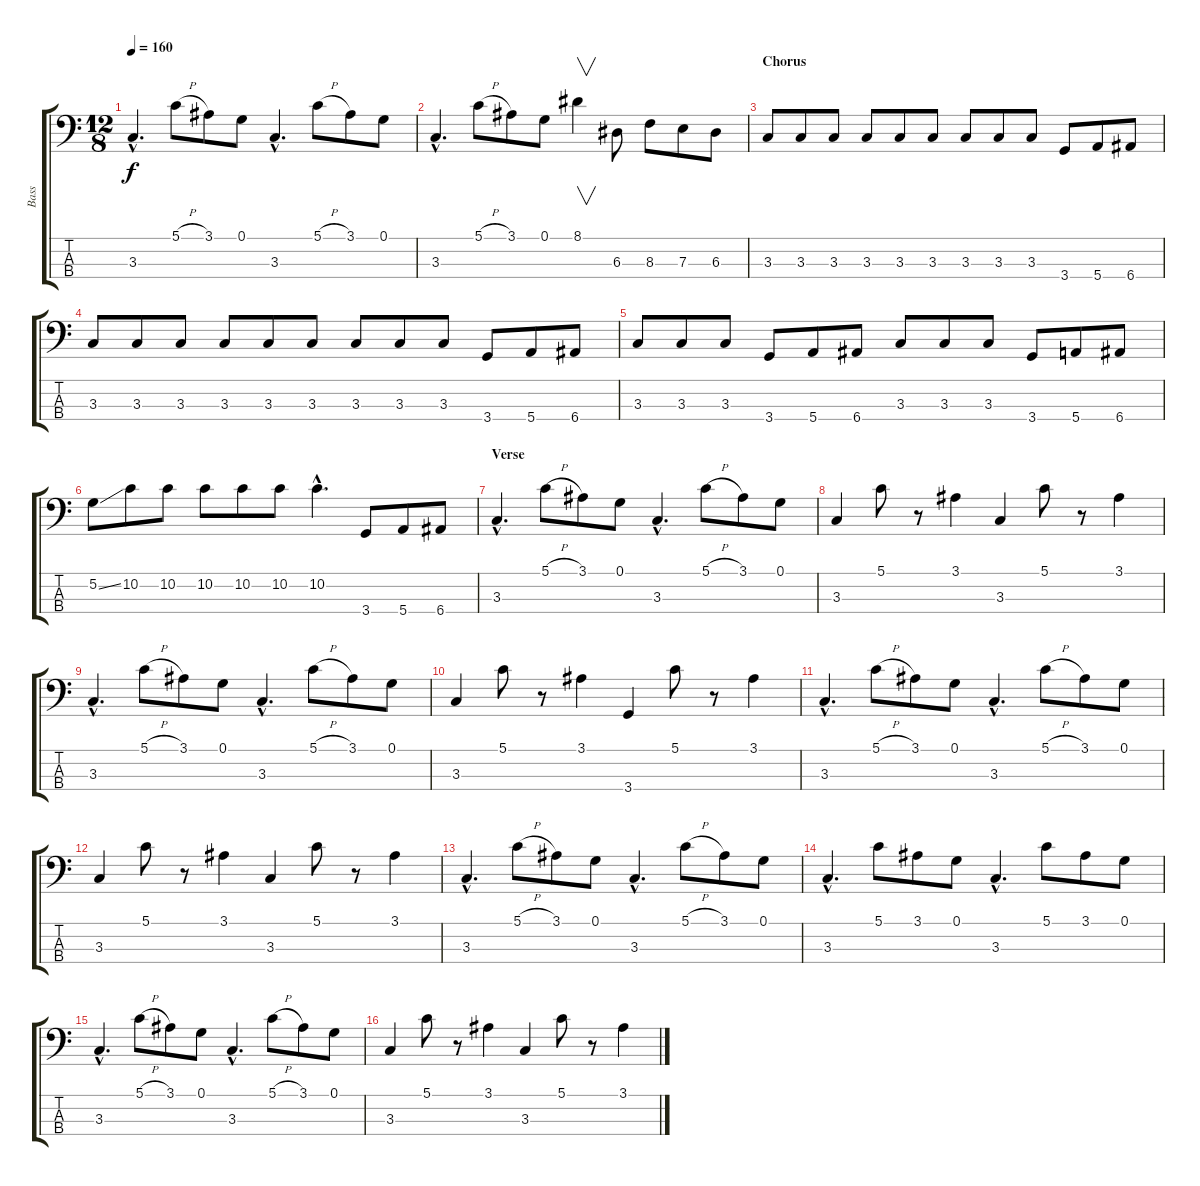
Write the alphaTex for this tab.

\track ("Bass" "Bass") {instrument electricbassfinger}
\staff {score tabs}
\tuning (G2 D2 A1 E1) {hide}
\ts (12 8)
\tempo 160
\clef f4
\ks c
3.3{hac}.4{d dy f} 5.1{h}.8 3.1.8 0.1.8 3.3{hac}.4{d} 5.1{h}.8 3.1.8 0.1.8 |
3.3{hac}.4{d} 5.1{h}.8 3.1.8 0.1.8 8.1.4{v} 6.3.8{instrument electricbassfinger} 8.3.8 7.3.8 6.3.8 |
\section ("" "Chorus")
3.3.8 3.3.8 3.3.8 3.3.8 3.3.8 3.3.8 3.3.8 3.3.8 3.3.8 3.4.8 5.4.8 6.4.8 |
3.3.8 3.3.8 3.3.8 3.3.8 3.3.8 3.3.8 3.3.8 3.3.8 3.3.8 3.4.8 5.4.8 6.4.8 |
3.3.8 3.3.8 3.3.8 3.4.8 5.4.8 6.4.8 3.3.8 3.3.8 3.3.8 3.4.8 5.4.8 6.4.8 |
5.2{ss}.8 10.2.8 10.2.8 10.2.8 10.2.8 10.2.8 10.2{hac}.4{d} 3.4.8 5.4.8 6.4.8 |
\section ("" "Verse")
3.3{hac}.4{d instrument slapbass2} 5.1{h}.8 3.1.8 0.1.8 3.3{hac}.4{d} 5.1{h}.8 3.1.8 0.1.8 |
3.3.4 5.1.8 r.8 3.1.4 3.3.4 5.1.8 r.8 3.1.4 |
3.3{hac}.4{d} 5.1{h}.8 3.1.8 0.1.8 3.3{hac}.4{d} 5.1{h}.8 3.1.8 0.1.8 |
3.3.4 5.1.8 r.8 3.1.4 3.4.4 5.1.8 r.8 3.1.4 |
3.3{hac}.4{d} 5.1{h}.8 3.1.8 0.1.8 3.3{hac}.4{d} 5.1{h}.8 3.1.8 0.1.8 |
3.3.4 5.1.8 r.8 3.1.4 3.3.4 5.1.8 r.8 3.1.4 |
3.3{hac}.4{d} 5.1{h}.8 3.1.8 0.1.8 3.3{hac}.4{d} 5.1{h}.8 3.1.8 0.1.8 |
3.3{hac}.4{d} 5.1.8 3.1.8 0.1.8 3.3{hac}.4{d} 5.1.8 3.1.8 0.1.8 |
3.3{hac}.4{d} 5.1{h}.8 3.1.8 0.1.8 3.3{hac}.4{d} 5.1{h}.8 3.1.8 0.1.8 |
3.3.4 5.1.8 r.8 3.1.4 3.3.4 5.1.8 r.8 3.1.4
